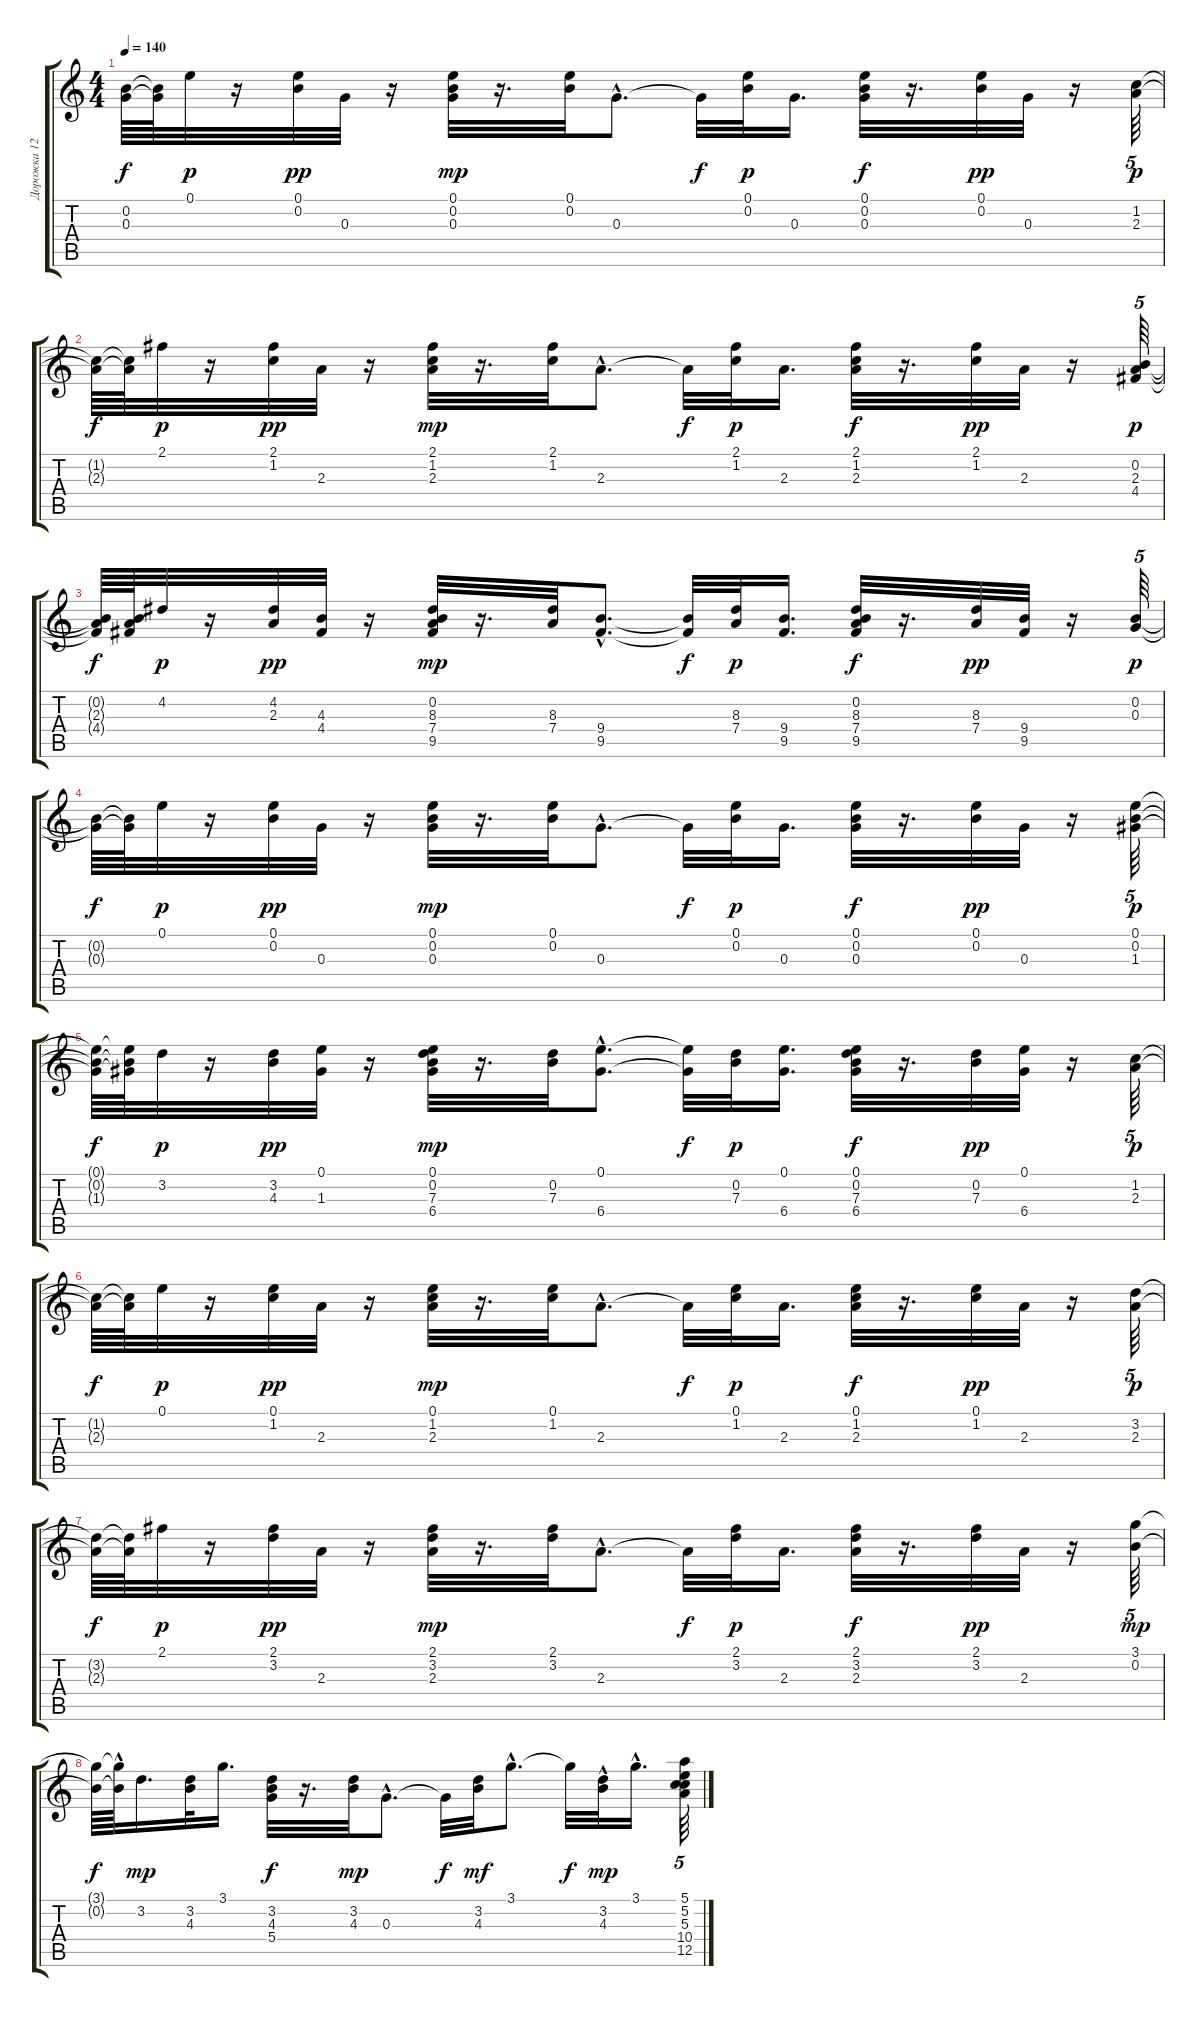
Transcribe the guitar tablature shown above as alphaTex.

\track ("Дорожка 12" "Дорожка 12") {instrument electricguitarclean}
\staff {score tabs}
\tuning (E4 B3 G3 D3 A2 E2) {hide}
\ts (4 4)
\tempo 140
\clef g2
\ks c
(0.2{t} 0.3{t}).64{dy f} (0.2{t} 0.3{t}).64 0.1.32{dy p} r.16 (0.1 0.2).32{dy pp} 0.3.32 r.16 (0.1 0.2 0.3).32{dy mp} r.16{d} (0.1 0.2).32 0.3{hac}.8{d} 0.3{t}.32{dy f} (0.1 0.2).32{dy p} 0.3.16{d} (0.1 0.2 0.3).32{dy f} r.16{d} (0.1 0.2).32{dy pp} 0.3.32 r.16 (1.2 2.3).64{tu (5 4) dy p} |
(1.2{t} 2.3{t}).64{dy f} (1.2{t} 2.3{t}).64 2.1.32{dy p} r.16 (2.1 1.2).32{dy pp} 2.3.32 r.16 (2.1 1.2 2.3).32{dy mp} r.16{d} (2.1 1.2).32 2.3{hac}.8{d} 2.3{t}.32{dy f} (2.1 1.2).32{dy p} 2.3.16{d} (2.1 1.2 2.3).32{dy f} r.16{d} (2.1 1.2).32{dy pp} 2.3.32 r.16 (0.2 2.3 4.4).64{tu (5 4) dy p} |
(0.2{t} 2.3{t} 4.4{t}).64{dy f} (0.2{t} 2.3{t} 4.4{t}).64 4.2.32{dy p} r.16 (4.2 2.3).32{dy pp} (4.3 4.4).32 r.16 (0.2 8.3 7.4 9.5).32{dy mp} r.16{d} (8.3 7.4).32 (9.4{hac} 9.5{hac}).8{d} (9.4{t} 9.5{t}).32{dy f} (8.3 7.4).32{dy p} (9.4 9.5).16{d} (0.2 8.3 7.4 9.5).32{dy f} r.16{d} (8.3 7.4).32{dy pp} (9.4 9.5).32 r.16 (0.2 0.3).64{tu (5 4) dy p} |
(0.2{t} 0.3{t}).64{dy f} (0.2{t} 0.3{t}).64 0.1.32{dy p} r.16 (0.1 0.2).32{dy pp} 0.3.32 r.16 (0.1 0.2 0.3).32{dy mp} r.16{d} (0.1 0.2).32 0.3{hac}.8{d} 0.3{t}.32{dy f} (0.1 0.2).32{dy p} 0.3.16{d} (0.1 0.2 0.3).32{dy f} r.16{d} (0.1 0.2).32{dy pp} 0.3.32 r.16 (0.1 0.2 1.3).64{tu (5 4) dy p} |
(0.1{t} 0.2{t} 1.3{t}).64{dy f} (0.1{t} 0.2{t} 1.3{t}).64 3.2.32{dy p} r.16 (3.2 4.3).32{dy pp} (0.1 1.3).32 r.16 (0.1 0.2 7.3 6.4).32{dy mp} r.16{d} (0.2 7.3).32 (0.1{hac} 6.4{hac}).8{d} (0.1{t} 6.4{t}).32{dy f} (0.2 7.3).32{dy p} (0.1 6.4).16{d} (0.1 0.2 7.3 6.4).32{dy f} r.16{d} (0.2 7.3).32{dy pp} (0.1 6.4).32 r.16 (1.2 2.3).64{tu (5 4) dy p} |
(1.2{t} 2.3{t}).64{dy f} (1.2{t} 2.3{t}).64 0.1.32{dy p} r.16 (0.1 1.2).32{dy pp} 2.3.32 r.16 (0.1 1.2 2.3).32{dy mp} r.16{d} (0.1 1.2).32 2.3{hac}.8{d} 2.3{t}.32{dy f} (0.1 1.2).32{dy p} 2.3.16{d} (0.1 1.2 2.3).32{dy f} r.16{d} (0.1 1.2).32{dy pp} 2.3.32 r.16 (3.2 2.3).64{tu (5 4) dy p} |
(3.2{t} 2.3{t}).64{dy f} (3.2{t} 2.3{t}).64 2.1.32{dy p} r.16 (2.1 3.2).32{dy pp} 2.3.32 r.16 (2.1 3.2 2.3).32{dy mp} r.16{d} (2.1 3.2).32 2.3{hac}.8{d} 2.3{t}.32{dy f} (2.1 3.2).32{dy p} 2.3.16{d} (2.1 3.2 2.3).32{dy f} r.16{d} (2.1 3.2).32{dy pp} 2.3.32 r.16 (3.1 0.2).64{tu (5 4) dy mp} |
(3.1{t} 0.2{t}).64{dy f} (3.1{hac t} 0.2{hac t}).64 3.2.16{d dy mp} (3.2 4.3).32 3.1.16{d} (3.2 4.3 5.4).32{dy f} r.16{d} (3.2 4.3).32{dy mp} 0.3{hac}.8{d} 0.3{t}.32{dy f} (3.2 4.3).32{dy mf} 3.1{hac}.8{d} 3.1{t}.32{dy f} (3.2{hac} 4.3{hac}).32{dy mp} 3.1{hac}.16{d} (5.1 5.2 5.3 10.4 12.5).64{tu (5 4)}
